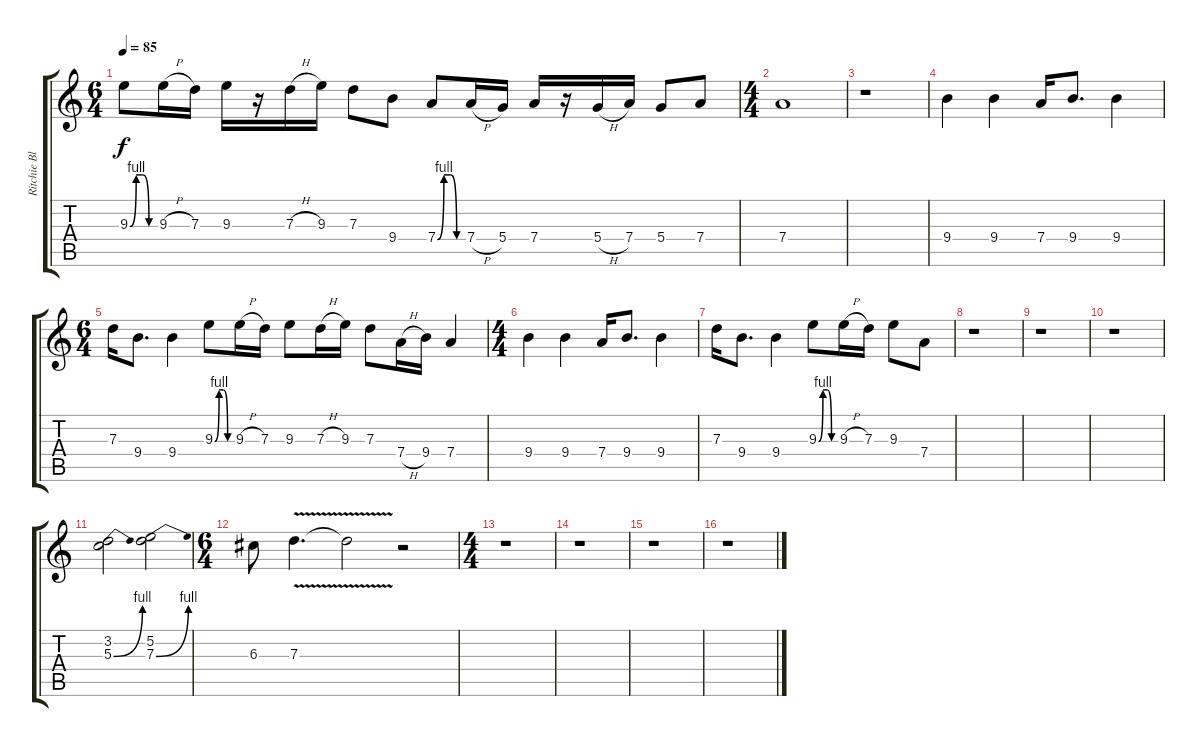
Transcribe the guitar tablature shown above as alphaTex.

\track ("Ritchie Blackmore" "Ritchie Bl") {instrument distortionguitar}
\staff {score tabs}
\tuning (E4 B3 G3 D3 A2 E2) {hide}
\ts (6 4)
\tempo 85
\clef g2
\ks c
9.3{be (custom 0 0 15 4 30 4 45 0 60 0)}.8{dy f instrument distortionguitar} 9.3{h}.16 7.3.16 9.3.16 r.16 7.3{h}.16 9.3.16 7.3.8 9.4.8 7.4{be (custom 0 0 15 4 30 4 45 0 60 0)}.8 7.4{h}.16 5.4.16 7.4.16 r.16 5.4{h}.16 7.4.16 5.4.8 7.4.8 |
\ts (4 4)
7.4.1 |
r.1 |
9.4.4 9.4.4 7.4.16 9.4.8{d} 9.4.4 |
\ts (6 4)
7.3.16 9.4.8{d} 9.4.4 9.3{be (custom 0 0 15 4 30 4 45 0 60 0)}.8 9.3{h}.16 7.3.16 9.3.8 7.3{h}.16 9.3.16 7.3.8 7.4{h}.16 9.4.16 7.4.4 |
\ts (4 4)
9.4.4 9.4.4 7.4.16 9.4.8{d} 9.4.4 |
7.3.16 9.4.8{d} 9.4.4 9.3{be (custom 0 0 15 4 30 4 45 0 60 0)}.8 9.3{h}.16 7.3.16 9.3.8 7.4.8 |
r.1 |
r.1 |
r.1 |
(3.2 5.3{be (bend 0 0 60 4)}).2 (5.2 7.3{be (bend 0 0 60 4)}).2 |
\ts (6 4)
6.3.8 7.3{v}.4{d} 7.3{t}.2 r.2 |
\ts (4 4)
r.1 |
r.1 |
r.1 |
r.1
